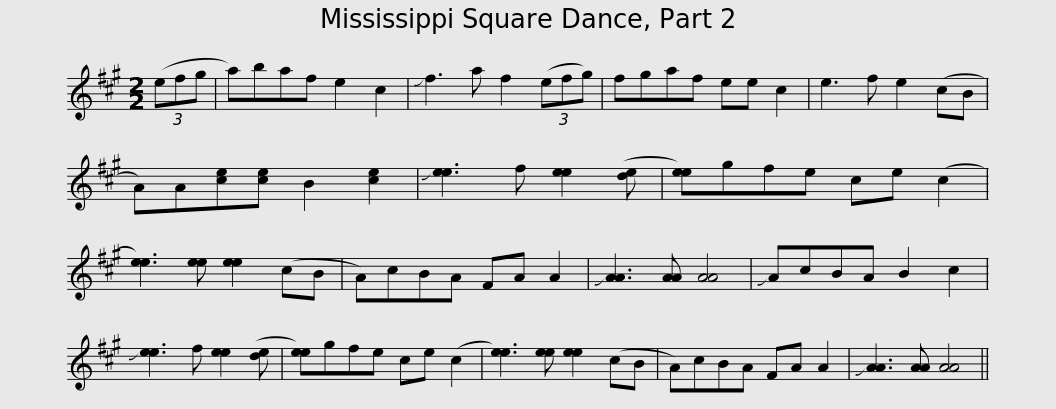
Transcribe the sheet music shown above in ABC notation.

X:1
L:1/8
M:2/2
I:linebreak $
K:A
V:1 treble
V:1
 (3(efg | a)baf e2 c2 | !slide!f3 a f2 (3(efg) | fgaf ee c2 | e3 f e2 (cB | %5
 A)A[ce][ce] B2 [ce]2 | !slide![ee]3 f [ee]2 ([de] |$ [ee])gfe ce (c2 | [ee]3) [ee] [ee]2 (cB | A)cBA FA A2 | %10
 !slide![AA]3 [AA] [AA]4 | !slide!AcBA B2 c2 | !slide![ee]3 f [ee]2 ([de] |$ [ee])gfe ce (c2 | [ee]3) [ee] [ee]2 (cB | %15
 A)cBA FA A2 | !slide![AA]3 [AA] [AA]4 || %17
